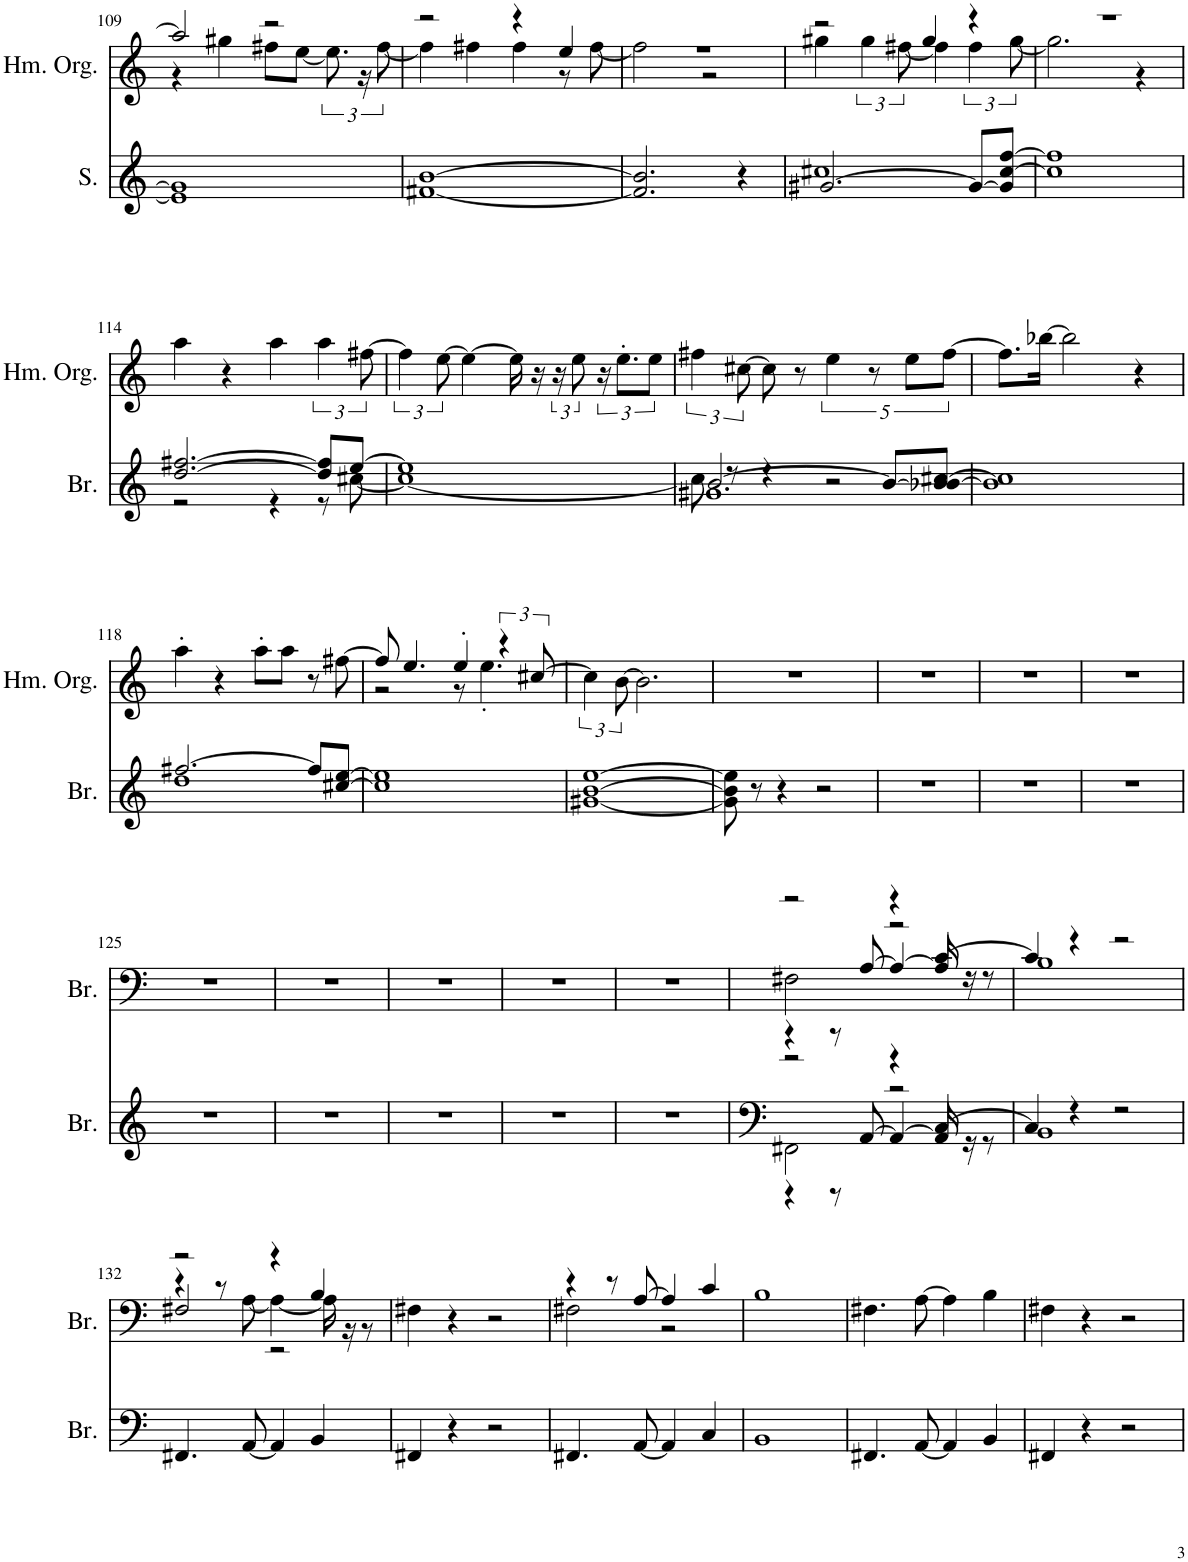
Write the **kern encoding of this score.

**kern	**kern	**kern	**kern	**kern	**kern	**kern	**kern
*part8	*part7	*part6	*part5	*part4	*part3	*part2	*part1
*staff8	*staff7	*staff6	*staff5	*staff4	*staff3	*staff2	*staff1
*I"Brass	*I"Brass	*I"Electric Guitar	*I"Electric Guitar	*I"Electric Guitar	*I"Soprano	*I"Hammond Organ	*I"Fretless Electric Bass
*I'Br.	*I'Br.	*I'El. Guit.	*I'El. Guit.	*I'El. Guit.	*I'S.	*I'Hm. Org.	*I'Frtl. El. B.
!!LO:PB:g=z
*clefG2	*clefF4	*clefGv2	*clefGv2	*clefGv2	*clefG2	*clefG2	*clefF4
*	*	*	*	*	*	*	*Trd7c12
*k[]	*k[]	*k[]	*k[]	*k[]	*k[]	*k[]	*k[]
*M4/4	*M4/4	*M4/4	*M4/4	*M4/4	*M4/4	*M4/4	*M4/4
=109	=109	=109	=109	=109	=109	=109	=109
*	*	*	*	*	*	*^	*
1r	1r	1EE] 1BB]	1r	1r	1e] 1g#]	2aa/]	4r	4EE
.	.	.	.	.	.	.	4gg#X\	[4EE
.	.	.	.	.	.	2r	8ff#X\L	16EE]
.	.	.	.	.	.	.	.	16r
.	.	.	.	.	.	.	[8ee\J	32r
.	.	.	.	.	.	.	.	16.EE'
.	.	.	.	.	.	.	12.ee\]	4EE
.	.	.	.	.	.	.	24r	.
.	.	.	.	.	.	.	[12ff#\	.
=110	=110	=110	=110	=110	=110	=110	=110	=110
*	*	*^	*	*	*	*	*	*
1r	1r	4BB 4F#X	2r	1r	1r	[1f#X [1b	2r	4ff#\]	4BB
.	.	4BB 4F#	.	.	.	.	.	4ff#X\	[4BB
.	.	4BB' 4F#'	4r	.	.	.	4r	4ff#\	16BB]
.	.	.	.	.	.	.	.	.	16r
.	.	.	.	.	.	.	.	.	8BB'
.	.	8r	[4BB [4F#	.	.	.	4ee/	8r	4BB
.	.	[8E [8A	.	.	.	.	.	[8ff#\	.
=111	=111	=111	=111	=111	=111	=111	=111	=111	=111
1r	1r	1E] 1A]	1BB] 1F#]	1r	1r	2.f#/] 2.b/]	1r	2ff#\]	4BB
.	.	.	.	.	.	.	.	.	4BB
.	.	.	.	.	.	.	.	2r	4BB
.	.	.	.	.	.	4r	.	.	4BB
=112	=112	=112	=112	=112	=112	=112	=112	=112	=112
*	*	*	*	*	*	*^	*	*	*
1r	1r	4C#X 4G#X	2r	1r	1r	[2.g#X/	1cc#X	2r	4gg#X\	4C#X
.	.	4C# 4G#	.	.	.	.	.	.	6gg#\	4C#
.	.	.	.	.	.	.	.	.	[12ff#X\	.
.	.	4C# 4G#	4r	.	.	.	.	4gg#/	4ff#\]	4C#
*	*	*Xbrackettup	*	*	*	*	*	*	*	*
.	.	6G#	[4C#	.	.	8g#/L_	.	4r	6ff#\	8C#'/L
.	.	.	.	.	.	8g#/] [8cc#/ [8ff/J	.	.	.	[8C#/J
.	.	[24F#X/LL	.	.	.	.	.	.	[12gg#\	.
.	.	24F#_/ [24B/JJ	.	.	.	.	.	.	.	.
*	*	*	*	*	*	*v	*v	*	*	*
=113	=113	=113	=113	=113	=113	=113	=113	=113	=113
1r	1r	2F#_ 2B_	2.C#]	1r	1r	1cc#] 1ff]	1r	2.gg#\]	1C#]
.	.	8.F#_/ 8.B_/L	.	.	.	.	.	.	.
.	.	32.F#_/ 32.B_/LL	.	.	.	.	.	.	.
.	.	64F#_/ 64B-X/ 64B_/JJJk	.	.	.	.	.	.	.
.	.	64.F#_/ 64.B_/LLLL	4r	.	.	.	.	4r	.
.	.	128F#_/ 128A/ 128B_/K	.	.	.	.	.	.	.
.	.	64F#_/ 64G/ 64B_/	.	.	.	.	.	.	.
.	.	64Fn/ 64F#]/ 64B]/J	.	.	.	.	.	.	.
.	.	32E'/	.	.	.	.	.	.	.
.	.	32D'/	.	.	.	.	.	.	.
.	.	72Cn/JJJk	.	.	.	.	.	.	.
.	.	72r	.	.	.	.	.	.	.
.	.	72BB/LLLL	.	.	.	.	.	.	.
.	.	72AA/JJJJ	.	.	.	.	.	.	.
.	.	72r	.	.	.	.	.	.	.
.	.	72GG/LLLL	.	.	.	.	.	.	.
.	.	72FF/	.	.	.	.	.	.	.
.	.	72EE/	.	.	.	.	.	.	.
.	.	72DD/JJJJ	.	.	.	.	.	.	.
*	*	*v	*v	*	*	*	*v	*v	*
!!LO:LB:g=z
=114	=114	=114	=114	=114	=114	=114	=114
*^	*	*	*	*	*	*	*
[2.dd/ [2.ff#X/	2r	1r	[2.D [2.A [2.a	1r	1f#X	1r	4aa\	4D
.	.	.	.	.	.	.	4r	4D
.	4r	.	.	.	.	.	4aa\	4D
*	*	*	*	*	*	*	*	*Xbrackettup
8dd/] 8ff#/]L	8r	.	6D] 6A] 6a]	.	.	.	6aa\	6D
[8ee/J	[8cc#X\	.	.	.	.	.	.	.
.	.	.	[12AA [12E [12e	.	.	.	[12ff#X\	[12AA
=115	=115	=115	=115	=115	=115	=115	=115	=115
*	*	*	*	*	*^	*	*	*
1ee]	1cc#_	1r	1AA] 1E] 1e]	1r	4r	2c#X'	1r	6ff#\]	4AA]
.	.	.	.	.	.	.	.	[12ee\	.
*	*	*	*	*	*Xbrackettup	*	*	*	*
.	.	.	.	.	6e	.	.	4ee\_	4AA
.	.	.	.	.	[12c#	.	.	.	.
.	.	.	.	.	4c#]	8r	.	16ee\]	4AA
.	.	.	.	.	.	.	.	16r	.
.	.	.	.	.	.	8e	.	24r	.
.	.	.	.	.	.	.	.	12ee\	.
.	.	.	.	.	6c#	4r	.	24r	4AA
.	.	.	.	.	.	.	.	12.ee'\L	.
.	.	.	.	.	[12e	.	.	12ee\J	.
=116	=116	=116	=116	=116	=116	=116	=116	=116	=116
*	*^	*	*	*	*	*	*	*	*
[2.b/	8cc#\]	1g#X	1r	[2.EE [2.BB [2.B	1r	4e] [4b	2r	1r	6ff#X\	2.EE
.	8r	.	.	.	.	.	.	.	.	.
.	.	.	.	.	.	.	.	.	[12cc#X\	.
.	4r	.	.	.	.	12.b]	.	.	8cc#\]	.
.	.	.	.	.	.	24r	.	.	8r	.
.	.	.	.	.	.	[12e	.	.	.	.
.	2r	.	.	.	.	8e]	4g#X	.	5ee\	.
.	.	.	.	.	.	32r	.	.	.	.
.	.	.	.	.	.	16.b	.	.	.	.
.	.	.	.	.	.	.	.	.	10r	.
8b/L_	.	.	.	12.EE]/ 12.BB_/ 12.B_/L	.	8r	4e	.	.	8EE/L
.	.	.	.	.	.	.	.	.	10ee\L	.
[8b-X/ 8b/] [8cc#X/J	.	.	.	24BB]/ 24B]/K	.	8g#	.	.	.	[8FF#X/J
.	.	.	.	.	.	.	.	.	[10ff#\J	.
.	.	.	.	[12FF#X/ [12C#X/ [12c#X/J	.	.	.	.	.	.
*v	*v	*v	*	*	*	*v	*v	*	*	*
=117	=117	=117	=117	=117	=117	=117	=117
1b-] 1cc#]	1r	1FF#] 1C#] 1c#]	1r	1f#X 1b-X	1r	8.ff#\L]	4FF#]
.	.	.	.	.	.	[16bb-X\Jk	.
.	.	.	.	.	.	2bb-\]	4FF#X
.	.	.	.	.	.	.	4FF#
.	.	.	.	.	.	4r	4FF#
!!LO:LB:g=z
=118	=118	=118	=118	=118	=118	=118	=118
*^	*	*	*	*	*	*	*
[2.ff#X/	1dd	1r	[2.D [2.A [2.a	1r	4.ff#X	1r	4aa'\	4D
.	.	.	.	.	.	.	4r	4D
.	.	.	.	.	[8ee	.	.	.
.	.	.	.	.	4ee]	.	8aa'\L	4D
.	.	.	.	.	.	.	8aa\J	.
8ff#/L]	.	.	6D] 6A] 6a]	.	4r	.	8r	6D
[8cc#X/ [8ee/J	.	.	.	.	.	.	[8ff#X\	.
.	.	.	[12AA [12E [12e	.	.	.	.	[12AA
*v	*v	*	*	*	*	*	*	*
=119	=119	=119	=119	=119	=119	=119	=119
*	*	*	*	*^	*	*^	*
1cc#] 1ee]	1r	1AA] 1E] 1e]	1r	2ff#X	4r	1r	8ff#/]	2r	4AA]
.	.	.	.	.	.	.	4.ee/	.	.
.	.	.	.	.	6r	.	.	.	4AA
.	.	.	.	.	[12ee	.	.	.	.
.	.	.	.	2r	2ee]	.	4ee'/	8r	4AA
.	.	.	.	.	.	.	.	4.ee'\	.
.	.	.	.	.	.	.	6r	.	4AA
.	.	.	.	.	.	.	[12cc#X/	.	.
*	*	*	*	*	*	*	*v	*v	*
=120	=120	=120	=120	=120	=120	=120	=120	=120
[1g#X [1b [1ee	1r	1EE 1BB 1B	1r	2r	[2.g#X	1r	6cc#\]	2.EE
.	.	.	.	.	.	.	[12b\	.
.	.	.	.	.	.	.	2.b\]	.
.	.	.	.	4r	.	.	.	.
.	.	.	.	8r	8.g#\L]	.	.	4r
.	.	.	.	16r	.	.	.	.
.	.	.	.	128r	80G\LLL	.	.	.
.	.	.	.	64.F'	.	.	.	.
.	.	.	.	.	80F#X\	.	.	.
.	.	.	.	.	80E\	.	.	.
.	.	.	.	32r	.	.	.	.
.	.	.	.	.	[80D\	.	.	.
.	.	.	.	.	[80C\ 80D]\JJJJ	.	.	.
=121	=121	=121	=121	=121	=121	=121	=121	=121
8g#\] 8b\] 8ee\]	1r	1r	1r	1r	128C/LLLLL]	1r	1r	1r
.	.	.	.	.	128BB/	.	.	.
.	.	.	.	.	128AA/	.	.	.
.	.	.	.	.	128GG/JJJJJ	.	.	.
.	.	.	.	.	32r	.	.	.
.	.	.	.	.	16r	.	.	.
8r	.	.	.	.	8r	.	.	.
4r	.	.	.	.	4r	.	.	.
2r	.	.	.	.	2r	.	.	.
*	*	*	*	*v	*v	*	*	*
=122	=122	=122	=122	=122	=122	=122	=122
1r	1r	1r	1r	1r	1r	1r	1r
=123	=123	=123	=123	=123	=123	=123	=123
1r	1r	1r	1r	1r	1r	1r	1r
=124	=124	=124	=124	=124	=124	=124	=124
1r	1r	1r	1r	1r	1r	1r	1r
!!LO:LB:g=z
=125	=125	=125	=125	=125	=125	=125	=125
1r	1r	1r	1r	1r	1r	1r	1r
=126	=126	=126	=126	=126	=126	=126	=126
1r	1r	1r	1r	1r	1r	1r	1r
=127	=127	=127	=127	=127	=127	=127	=127
1r	1r	1r	1r	1r	1r	1r	1r
=128	=128	=128	=128	=128	=128	=128	=128
1r	1r	1r	1r	1r	1r	1r	1r
=129	=129	=129	=129	=129	=129	=129	=129
1r	1r	1r	1r	1r	1r	1r	1r
=130	=130	=130	=130	=130	=130	=130	=130
*^	*^	*	*^	*	*	*	*^
*	*^	*	*^	*	*	*^	*	*	*	*	*^
2r	2FF#X\	4r	2r	2F#X\	4r	1r	2r	2FF#X	4r	1r	1r	1r	2r	2FF#X	4r
.	.	8r	.	.	8r	.	.	.	8r	.	.	.	.	.	8r
.	.	[8AA/	.	.	[8A/	.	.	.	[8AA	.	.	.	.	.	[8AA
4r	2r	4AA/_	4r	2r	4A/_	.	4r	2r	4AA_	.	.	.	4r	2r	4AA_
[4C/	.	16AA/]	[4c/	.	16A/]	.	[4C	.	16AA]	.	.	.	[4C	.	16AA]
.	.	16r	.	.	16r	.	.	.	16r	.	.	.	.	.	16r
.	.	8r	.	.	8r	.	.	.	8r	.	.	.	.	.	8r
*	*v	*v	*	*	*	*	*	*v	*v	*	*	*	*	*v	*v
*	*	*	*v	*v	*	*	*	*	*	*	*	*
=131	=131	=131	=131	=131	=131	=131	=131	=131	=131	=131	=131
4C/]	1BB	4c/]	1B	1r	4C]	1BB	1r	1r	1r	4C]	1BB
4r	.	4r	.	.	4r	.	.	.	.	4r	.
2r	.	2r	.	.	2r	.	.	.	.	2r	.
*v	*v	*	*	*	*v	*v	*	*	*	*	*
!!LO:LB:g=z
=132	=132	=132	=132	=132	=132	=132	=132	=132	=132
*	*	*^	*	*	*	*	*	*	*^
4.FF#X/	2r	4r	2F#X/	1r	4.FF#X	1r	1r	1r	2r	4r	2FF#X
.	.	8r	.	.	.	.	.	.	.	8r	.
[8AA/	.	[8A\	.	.	[8AA	.	.	.	.	[8AA	.
4AA/]	4r	4A\_	2r	.	4AA]	.	.	.	4r	4AA_	2r
4BB/	4B/	16A\]	.	.	4BB	.	.	.	4BB	16AA]	.
.	.	16r	.	.	.	.	.	.	.	16r	.
.	.	8r	.	.	.	.	.	.	.	8r	.
*	*v	*v	*v	*	*	*	*	*	*v	*v	*v
=133	=133	=133	=133	=133	=133	=133	=133
4FF#X/	4F#X\	1r	4FF#X	1r	1r	1r	4FF#X
4r	4r	.	4r	.	.	.	4r
2r	2r	.	2r	.	.	.	2r
=134	=134	=134	=134	=134	=134	=134	=134
*	*^	*	*	*	*	*	*^
4.FF#X/	4r	2F#X\	1r	4.FF#X	1r	1r	1r	4r	2FF#X
.	8r	.	.	.	.	.	.	8r	.
[8AA/	[8A/	.	.	[8AA	.	.	.	[8AA	.
4AA/]	4A/]	2r	.	4AA]	.	.	.	4AA]	2r
4C/	4c/	.	.	4C	.	.	.	4C	.
*	*v	*v	*	*	*	*	*	*v	*v
=135	=135	=135	=135	=135	=135	=135	=135
1BB	1B	1r	1BB	1r	1r	1r	1BB
=136	=136	=136	=136	=136	=136	=136	=136
4.FF#X/	4.F#X\	1r	4.FF#X	1r	1r	1r	4.FF#X
[8AA/	[8A\	.	[8AA	.	.	.	[8AA
4AA/]	4A\]	.	4AA]	.	.	.	4AA]
4BB/	4B\	.	4BB	.	.	.	4BB
=137	=137	=137	=137	=137	=137	=137	=137
4FF#X/	4F#X\	1r	4FF#X	1r	1r	1r	4FF#X
4r	4r	.	4r	.	.	.	4r
2r	2r	.	2r	.	.	.	2r
=	=	=	=	=	=	=	=
*-	*-	*-	*-	*-	*-	*-	*-
